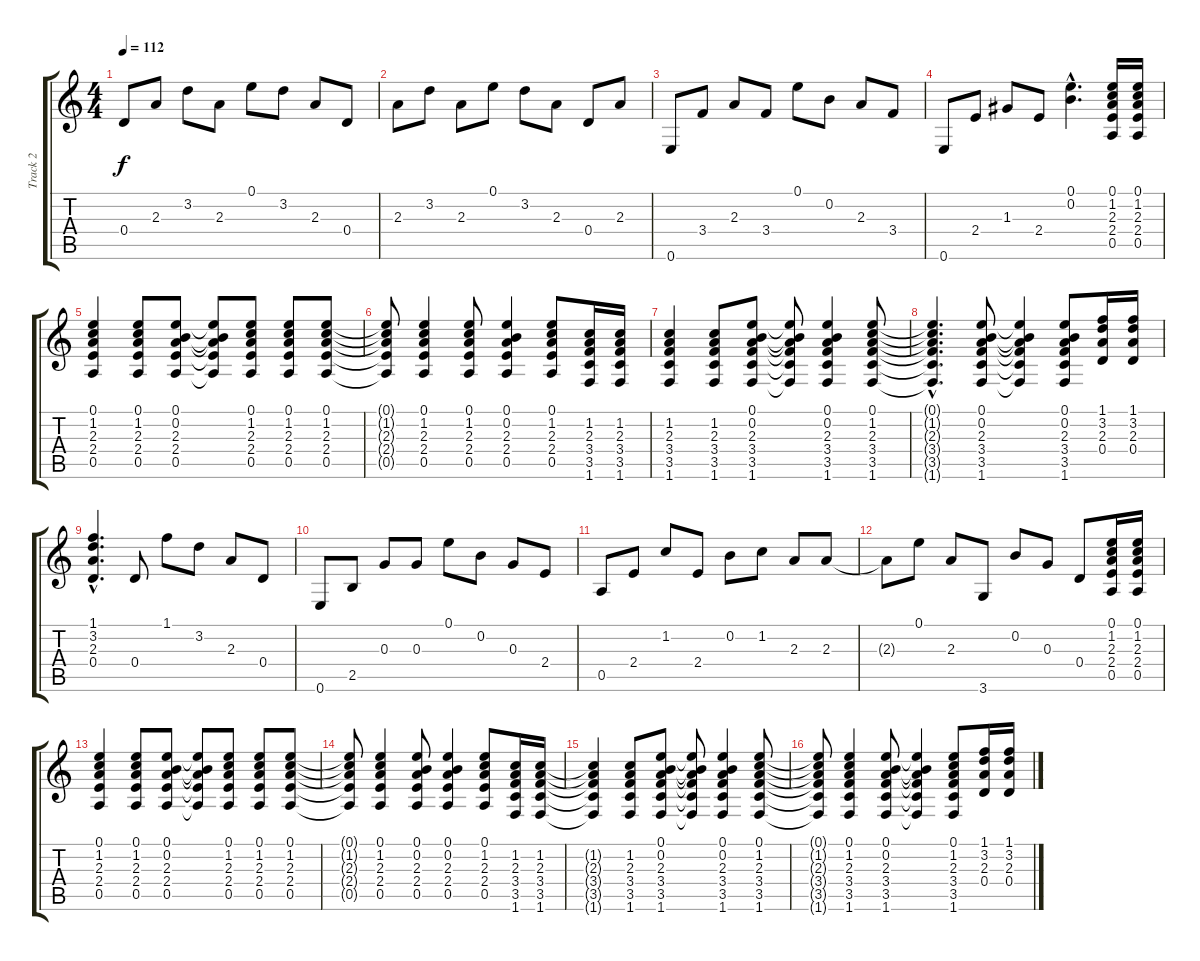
\track ("Track 2" "Track 2") {instrument acousticguitarsteel}
\staff {score tabs}
\tuning (E4 B3 G3 D3 A2 E2) {hide}
\ts (4 4)
\tempo 112
\clef g2
\ks c
0.4.8{dy f} 2.3.8 3.2.8 2.3.8 0.1.8 3.2.8 2.3.8 0.4.8 |
2.3.8 3.2.8 2.3.8 0.1.8 3.2.8 2.3.8 0.4.8 2.3.8 |
0.6.8 3.4.8 2.3.8 3.4.8 0.1.8 0.2.8 2.3.8 3.4.8 |
0.6.8 2.4.8 1.3.8 2.4.8 (0.1{hac} 0.2{hac}).4{d} (0.1 1.2 2.3 2.4 0.5).16 (0.1 1.2 2.3 2.4 0.5).16 |
(0.1 1.2 2.3 2.4 0.5).4 (0.1 1.2 2.3 2.4 0.5).8 (0.1 0.2 2.3 2.4 0.5).8 (0.1{t} 0.2{t} 2.3{t} 2.4{t} 0.5{t}).8 (0.1 1.2 2.3 2.4 0.5).8 (0.1 1.2 2.3 2.4 0.5).8 (0.1 1.2 2.3 2.4 0.5).8 |
(0.1{t} 1.2{t} 2.3{t} 2.4{t} 0.5{t}).8 (0.1 1.2 2.3 2.4 0.5).4 (0.1 1.2 2.3 2.4 0.5).8 (0.1 0.2 2.3 2.4 0.5).4 (0.1 1.2 2.3 2.4 0.5).8 (1.2 2.3 3.4 3.5 1.6).16 (1.2 2.3 3.4 3.5 1.6).16 |
(1.2 2.3 3.4 3.5 1.6).4 (1.2 2.3 3.4 3.5 1.6).8 (0.1 0.2 2.3 3.4 3.5 1.6).8 (0.1{t} 0.2{t} 2.3{t} 3.4{t} 3.5{t} 1.6{t}).8 (0.1 0.2 2.3 3.4 3.5 1.6).4 (0.1 1.2 2.3 3.4 3.5 1.6).8 |
(0.1{hac t} 1.2{hac t} 2.3{hac t} 3.4{hac t} 3.5{hac t} 1.6{hac t}).4{d} (0.1 0.2 2.3 3.4 3.5 1.6).8 (0.1{t} 0.2{t} 2.3{t} 3.4{t} 3.5{t} 1.6{t}).4 (0.1 0.2 2.3 3.4 3.5 1.6).8 (1.1 3.2 2.3 0.4).16 (1.1 3.2 2.3 0.4).16 |
(1.1{hac} 3.2{hac} 2.3{hac} 0.4{hac}).4{d} 0.4.8 1.1.8 3.2.8 2.3.8 0.4.8 |
0.6.8 2.5.8 0.3.8 0.3.8 0.1.8 0.2.8 0.3.8 2.4.8 |
0.5.8 2.4.8 1.2.8 2.4.8 0.2.8 1.2.8 2.3.8 2.3.8 |
2.3{t}.8 0.1.8 2.3.8 3.6.8 0.2.8 0.3.8 0.4.8 (0.1 1.2 2.3 2.4 0.5).16 (0.1 1.2 2.3 2.4 0.5).16 |
(0.1 1.2 2.3 2.4 0.5).4 (0.1 1.2 2.3 2.4 0.5).8 (0.1 0.2 2.3 2.4 0.5).8 (0.1{t} 0.2{t} 2.3{t} 2.4{t} 0.5{t}).8 (0.1 1.2 2.3 2.4 0.5).8 (0.1 1.2 2.3 2.4 0.5).8 (0.1 1.2 2.3 2.4 0.5).8 |
(0.1{t} 1.2{t} 2.3{t} 2.4{t} 0.5{t}).8 (0.1 1.2 2.3 2.4 0.5).4 (0.1 0.2 2.3 2.4 0.5).8 (0.1 0.2 2.3 2.4 0.5).4 (0.1 1.2 2.3 2.4 0.5).8 (1.2 2.3 3.4 3.5 1.6).16 (1.2 2.3 3.4 3.5 1.6).16 |
(1.2{t} 2.3{t} 3.4{t} 3.5{t} 1.6{t}).4 (1.2 2.3 3.4 3.5 1.6).8 (0.1 0.2 2.3 3.4 3.5 1.6).8 (0.1{t} 0.2{t} 2.3{t} 3.4{t} 3.5{t} 1.6{t}).8 (0.1 0.2 2.3 3.4 3.5 1.6).4 (0.1 1.2 2.3 3.4 3.5 1.6).8 |
(0.1{t} 1.2{t} 2.3{t} 3.4{t} 3.5{t} 1.6{t}).8 (0.1 1.2 2.3 3.4 3.5 1.6).4 (0.1 0.2 2.3 3.4 3.5 1.6).8 (0.1{t} 0.2{t} 2.3{t} 3.4{t} 3.5{t} 1.6{t}).4 (0.1 1.2 2.3 3.4 3.5 1.6).8 (1.1 3.2 2.3 0.4).16 (1.1 3.2 2.3 0.4).16
